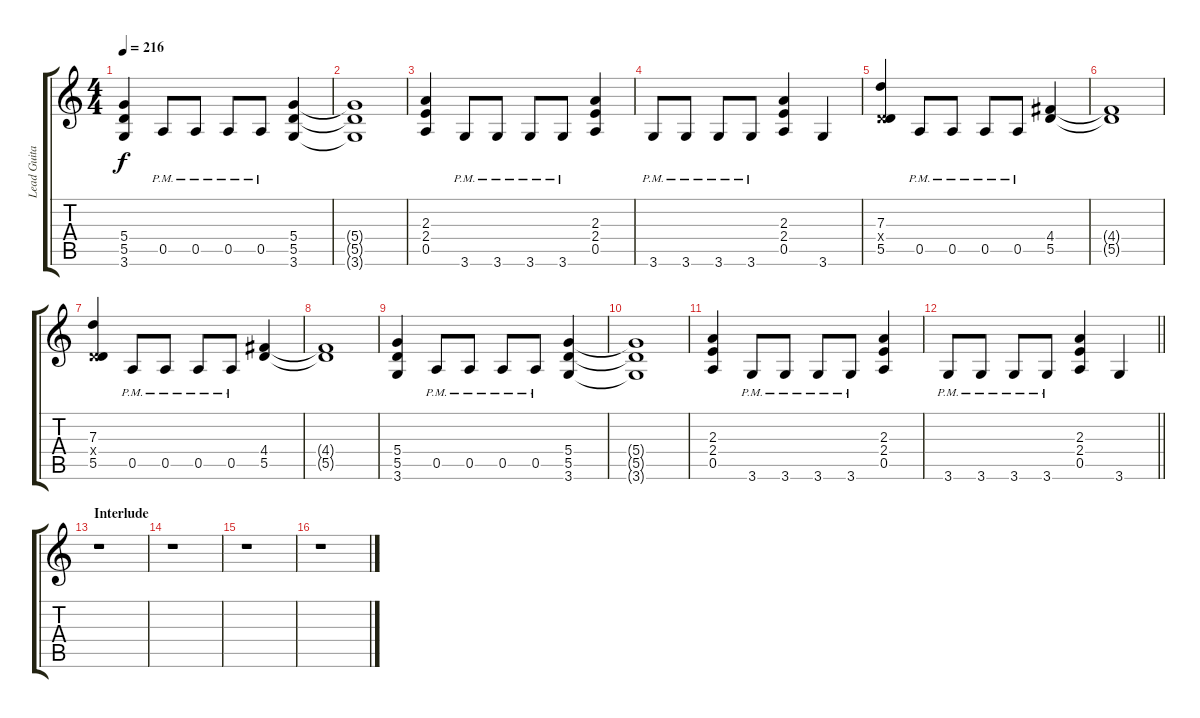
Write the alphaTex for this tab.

\track ("Lead Guitar" "Lead Guita") {instrument distortionguitar}
\staff {score tabs}
\tuning (E4 B3 G3 D3 A2 E2) {hide}
\ts (4 4)
\tempo 216
\clef g2
\ks c
(5.4 5.5 3.6).4{dy f} 0.5{pm}.8 0.5{pm}.8 0.5{pm}.8 0.5{pm}.8 (5.4 5.5 3.6).4 |
(5.4{t} 5.5{t} 3.6{t}).1 |
(2.3 2.4 0.5).4 3.6{pm}.8 3.6{pm}.8 3.6{pm}.8 3.6{pm}.8 (2.3 2.4 0.5).4 |
3.6{pm}.8 3.6{pm}.8 3.6{pm}.8 3.6{pm}.8 (2.3 2.4 0.5).4 3.6.4 |
(7.3 0.4{x} 5.5).4 0.5{pm}.8 0.5{pm}.8 0.5{pm}.8 0.5{pm}.8 (4.4 5.5).4 |
(4.4{t} 5.5{t}).1 |
(7.3 0.4{x} 5.5).4 0.5{pm}.8 0.5{pm}.8 0.5{pm}.8 0.5{pm}.8 (4.4 5.5).4 |
(4.4{t} 5.5{t}).1 |
(5.4 5.5 3.6).4 0.5{pm}.8 0.5{pm}.8 0.5{pm}.8 0.5{pm}.8 (5.4 5.5 3.6).4 |
(5.4{t} 5.5{t} 3.6{t}).1 |
(2.3 2.4 0.5).4 3.6{pm}.8 3.6{pm}.8 3.6{pm}.8 3.6{pm}.8 (2.3 2.4 0.5).4 |
\barLineRight lightlight
3.6{pm}.8 3.6{pm}.8 3.6{pm}.8 3.6{pm}.8 (2.3 2.4 0.5).4 3.6.4 |
\section ("" "Interlude")
r.1 |
r.1 |
r.1 |
r.1
